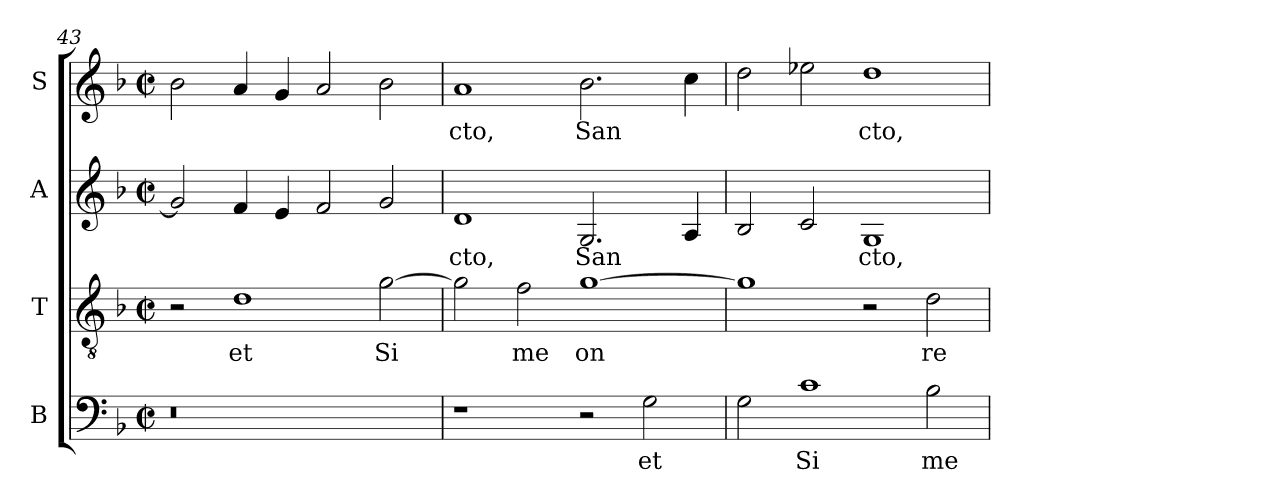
**kern	**text	**kern	**text	**kern	**text	**kern	**text
*part4	*part4	*part3	*part3	*part2	*part2	*part1	*part1
*staff4	*staff4	*staff3	*staff3	*staff2	*staff2	*staff1	*staff1
*I"B	*	*I"T	*	*I"A	*	*I"S	*
*clefF4	*	*clefGv2	*	*clefG2	*	*clefG2	*
*k[b-]	*	*k[b-]	*	*k[b-]	*	*k[b-]	*
*F:	*	*F:	*	*F:	*	*F:	*
*M2/2	*	*M2/2	*	*M2/2	*	*M2/2	*
*met(c|)	*	*met(c|)	*	*met(c|)	*	*met(c|)	*
=43	=43	=43	=43	=43	=43	=43	=43
0r	.	2r	.	2g/]	.	2b-\	.
!	!	!	!LO:LY:b:cj	!	!	!	!
.	.	1d	et	4f/	.	4a/	.
.	.	.	.	4e/	.	4g/	.
.	.	.	.	2f/	.	2a/	.
!	!	!	!LO:LY:b:cj	!	!	!	!
.	.	[>2g\	Si	2g/	.	2b-\	.
=44	=44	=44	=44	=44	=44	=44	=44
!	!	!	!	!	!LO:LY:b:cj	!	!LO:LY:b:cj
1r	.	2g\]	.	1d	cto,	1a	cto,
!	!	!	!LO:LY:b:cj	!	!	!	!
.	.	2f\	me	.	.	.	.
!	!	!	!LO:LY:b:cj	!	!LO:LY:b	!	!LO:LY:b
2r	.	[>1g	on	2.G/	San	2.b-\	San
!	!LO:LY:b:cj	!	!	!	!	!	!
2G\	et	.	.	.	.	.	.
.	.	.	.	4A/	.	4cc\	.
!!LO:PB:g=z
=45	=45	=45	=45	=45	=45	=45	=45
2G\	.	1g]	.	2B-/	.	2dd\	.
!	!LO:LY:b:cj	!	!	!	!	!	!
1c	Si	.	.	2c/	.	2ee-\	.
!	!	!	!	!	!LO:LY:b:cj	!	!LO:LY:b:cj
.	.	2r	.	1G	cto,	1dd	cto,
!	!LO:LY:b:cj	!	!LO:LY:b:cj	!	!	!	!
2B-\	me	2d\	re	.	.	.	.
=	=	=	=	=	=	=	=
*-	*-	*-	*-	*-	*-	*-	*-
